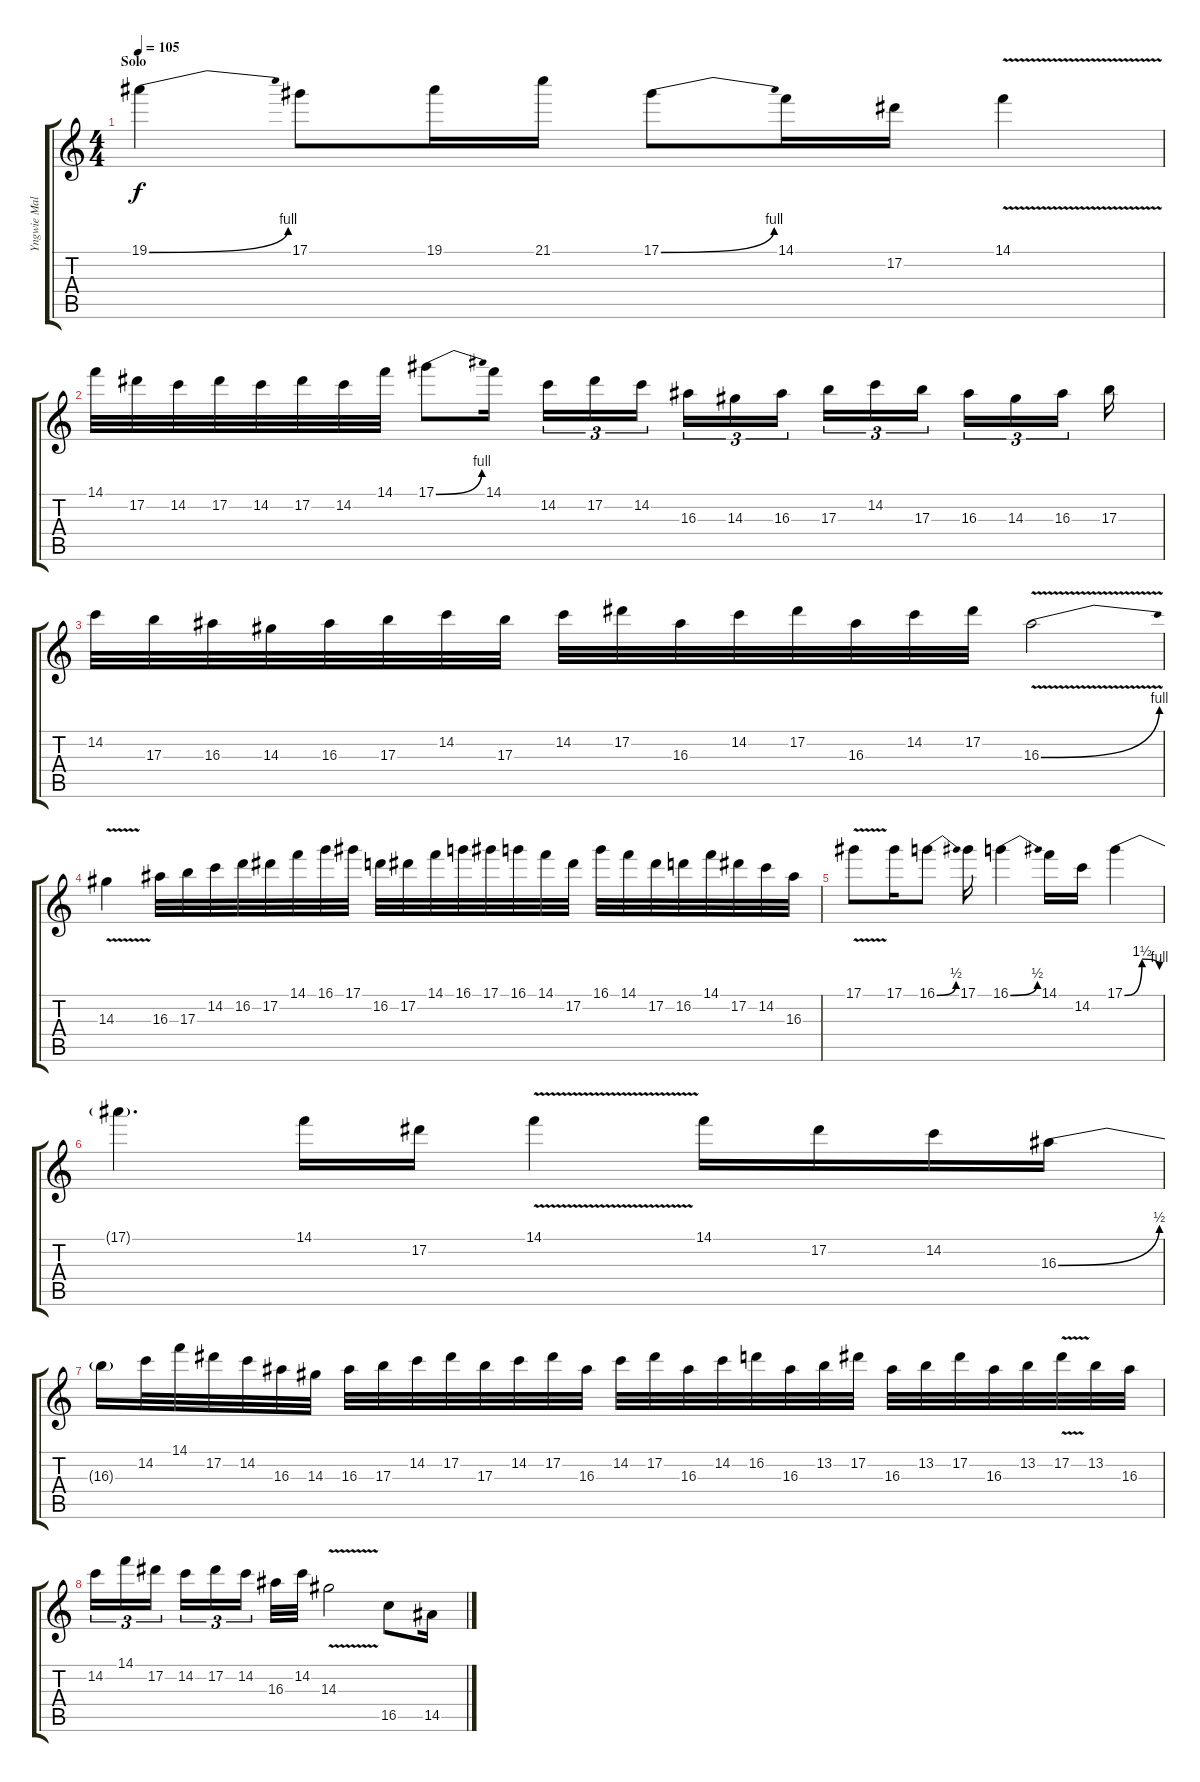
\track ("Yngwie Malmsteen" "Yngwie Mal") {instrument overdrivenguitar}
\staff {score tabs}
\tuning (Eb4 Bb3 Gb3 Db3 Ab2 Eb2) {hide}
\ts (4 4)
\section ("" "Solo")
\tempo 105
\clef g2
\ks c
19.1{be (bend 0 0 60 4)}.4{dy f} 17.1.8 19.1.16 21.1.16 17.1{be (bend 0 0 60 4)}.8 14.1.16 17.2.16 14.1{v}.4 |
14.1.32 17.2.32 14.2.32 17.2.32 14.2.32 17.2.32 14.2.32 14.1.32 17.1{be (bend 0 0 60 4)}.8 14.1.16{beam splitsecondary} 14.2.16{tu (3 2)} 17.2.16{tu (3 2)} 14.2.16{tu (3 2) beam splitsecondary} 16.3.16{tu (3 2)} 14.3.16{tu (3 2)} 16.3.16{tu (3 2) beam splitsecondary} 17.3.16{tu (3 2)} 14.2.16{tu (3 2)} 17.3.16{tu (3 2) beam splitsecondary} 16.3.16{tu (3 2)} 14.3.16{tu (3 2)} 16.3.16{tu (3 2) beam splitsecondary} 17.3.16 |
14.2.32 17.3.32 16.3.32 14.3.32 16.3.32 17.3.32 14.2.32 17.3.32 14.2.32 17.2.32 16.3.32 14.2.32 17.2.32 16.3.32 14.2.32 17.2.32 16.3{be (bend 0 0 60 4) v}.2 |
14.3{v}.4 16.3.32 17.3.32 14.2.32 16.2.32 17.2.32 14.1.32 16.1.32 17.1.32 16.2.32 17.2.32 14.1.32 16.1.32 17.1.32 16.1.32 14.1.32 17.2.32 16.1.32 14.1.32 17.2.32 16.2.32 14.1.32 17.2.32 14.2.32 16.3.32 |
17.1{v}.8 17.1.16 16.1{be (bend 0 0 60 2)}.8 17.1.16 16.1{be (bend 0 0 60 2)}.4 14.1.16 14.2.16 17.1{be (bendrelease 0 0 31 6 31 6 60 4)}.4 |
17.1{t}.4{d} 14.1.16 17.2.16 14.1{v}.4 14.1.16 17.2.16 14.2.16 16.3{be (bend 0 0 60 2)}.16 |
16.3{t}.16 14.2.32 14.1.32 17.2.32 14.2.32 16.3.32 14.3.32 16.3.32 17.3.32 14.2.32 17.2.32 17.3.32 14.2.32 17.2.32 16.3.32 14.2.32 17.2.32 16.3.32 14.2.32 16.2.32 16.3.32 13.2.32 17.2.32 16.3.32 13.2.32 17.2.32 16.3.32 13.2.32 17.2{v}.32 13.2.32 16.3.32 |
14.2.16{tu (3 2)} 14.1.16{tu (3 2)} 17.2.16{tu (3 2) beam splitsecondary} 14.2.16{tu (3 2)} 17.2.16{tu (3 2)} 14.2.16{tu (3 2)} 16.3.32 14.2.32 14.3{v}.2 16.5.8 14.5.16
